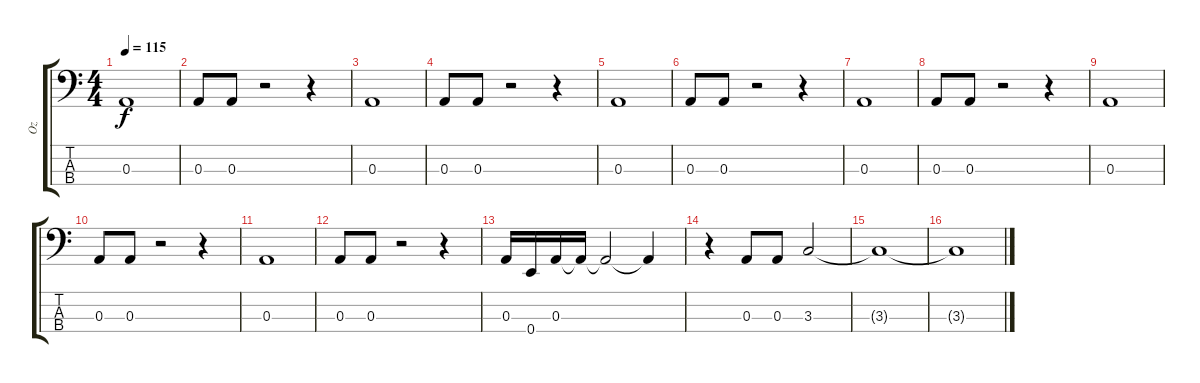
\track ("Oz" "Oz") {instrument electricbasspick}
\staff {score tabs}
\tuning (G2 D2 A1 E1) {hide}
\ts (4 4)
\tempo 115
\clef f4
\ks c
0.3.1{dy f instrument electricbasspick} |
0.3.8 0.3.8 r.2 r.4 |
0.3.1 |
0.3.8 0.3.8 r.2 r.4 |
0.3.1 |
0.3.8 0.3.8 r.2 r.4 |
0.3.1 |
0.3.8 0.3.8 r.2 r.4 |
0.3.1 |
0.3.8 0.3.8 r.2 r.4 |
0.3.1 |
0.3.8 0.3.8 r.2 r.4 |
0.3.16 0.4.16 0.3.16 0.3{t}.16 0.3{t}.2 0.3{t}.4 |
r.4 0.3.8 0.3.8 3.3.2 |
3.3{t}.1 |
3.3{t}.1
